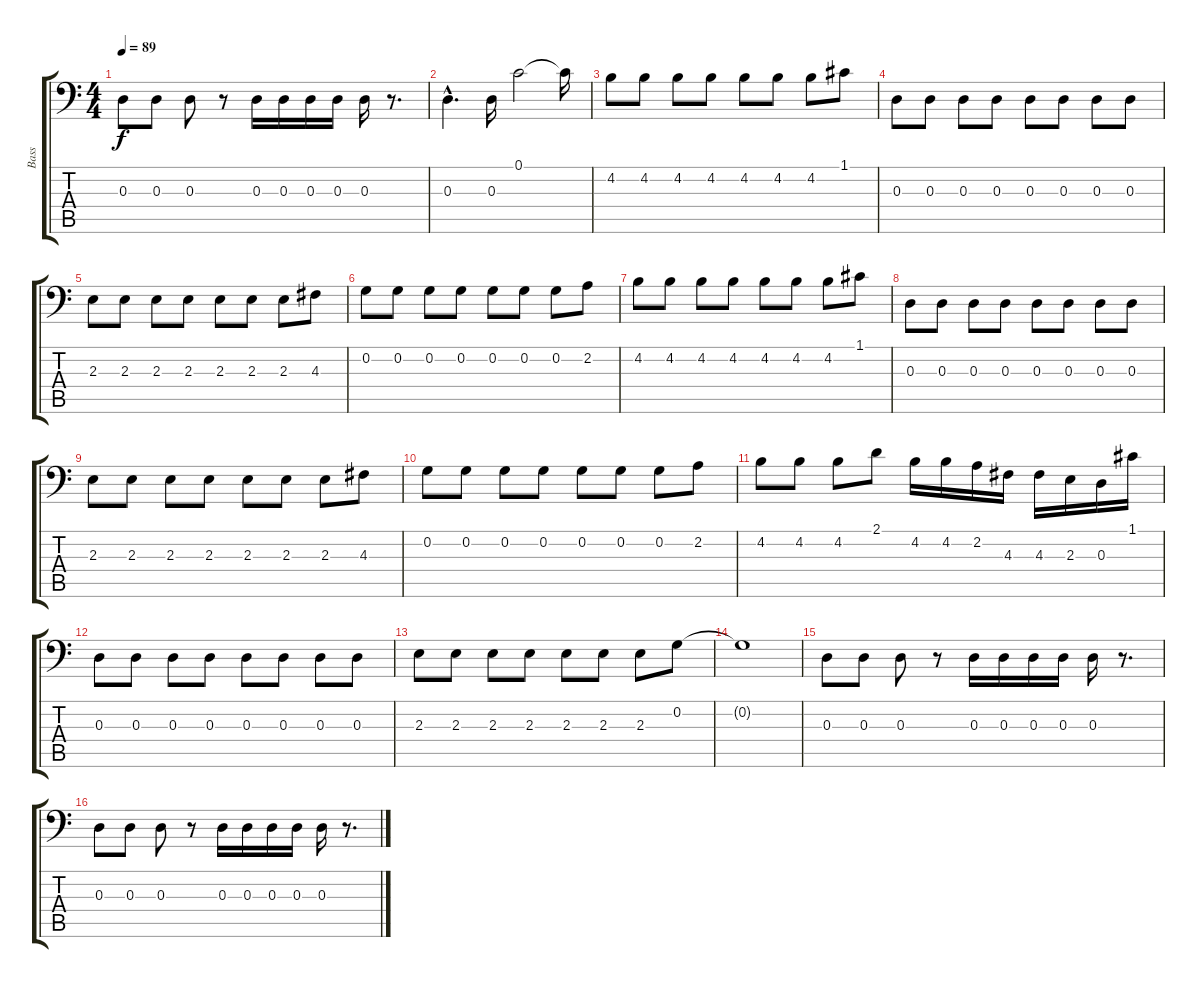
\track ("Bass" "Bass") {instrument electricbasspick}
\staff {score tabs}
\tuning (C3 G2 D2 A1 E1 B0) {hide}
\ts (4 4)
\tempo 89
\clef f4
\ks c
0.3.8{dy f} 0.3.8 0.3.8 r.8 0.3.16 0.3.16 0.3.16 0.3.16 0.3.16 r.8{d} |
0.3{hac}.4{d} 0.3.16 0.1.2 0.1{t}.16 |
4.2.8 4.2.8 4.2.8 4.2.8 4.2.8 4.2.8 4.2.8 1.1.8 |
0.3.8 0.3.8 0.3.8 0.3.8 0.3.8 0.3.8 0.3.8 0.3.8 |
2.3.8 2.3.8 2.3.8 2.3.8 2.3.8 2.3.8 2.3.8 4.3.8 |
0.2.8 0.2.8 0.2.8 0.2.8 0.2.8 0.2.8 0.2.8 2.2.8 |
4.2.8 4.2.8 4.2.8 4.2.8 4.2.8 4.2.8 4.2.8 1.1.8 |
0.3.8 0.3.8 0.3.8 0.3.8 0.3.8 0.3.8 0.3.8 0.3.8 |
2.3.8 2.3.8 2.3.8 2.3.8 2.3.8 2.3.8 2.3.8 4.3.8 |
0.2.8 0.2.8 0.2.8 0.2.8 0.2.8 0.2.8 0.2.8 2.2.8 |
4.2.8 4.2.8 4.2.8 2.1.8 4.2.16 4.2.16 2.2.16 4.3.16 4.3.16 2.3.16 0.3.16 1.1.16 |
0.3.8 0.3.8 0.3.8 0.3.8 0.3.8 0.3.8 0.3.8 0.3.8 |
2.3.8 2.3.8 2.3.8 2.3.8 2.3.8 2.3.8 2.3.8 0.2.8 |
0.2{t}.1 |
0.3.8 0.3.8 0.3.8 r.8 0.3.16 0.3.16 0.3.16 0.3.16 0.3.16 r.8{d} |
0.3.8 0.3.8 0.3.8 r.8 0.3.16 0.3.16 0.3.16 0.3.16 0.3.16 r.8{d}
